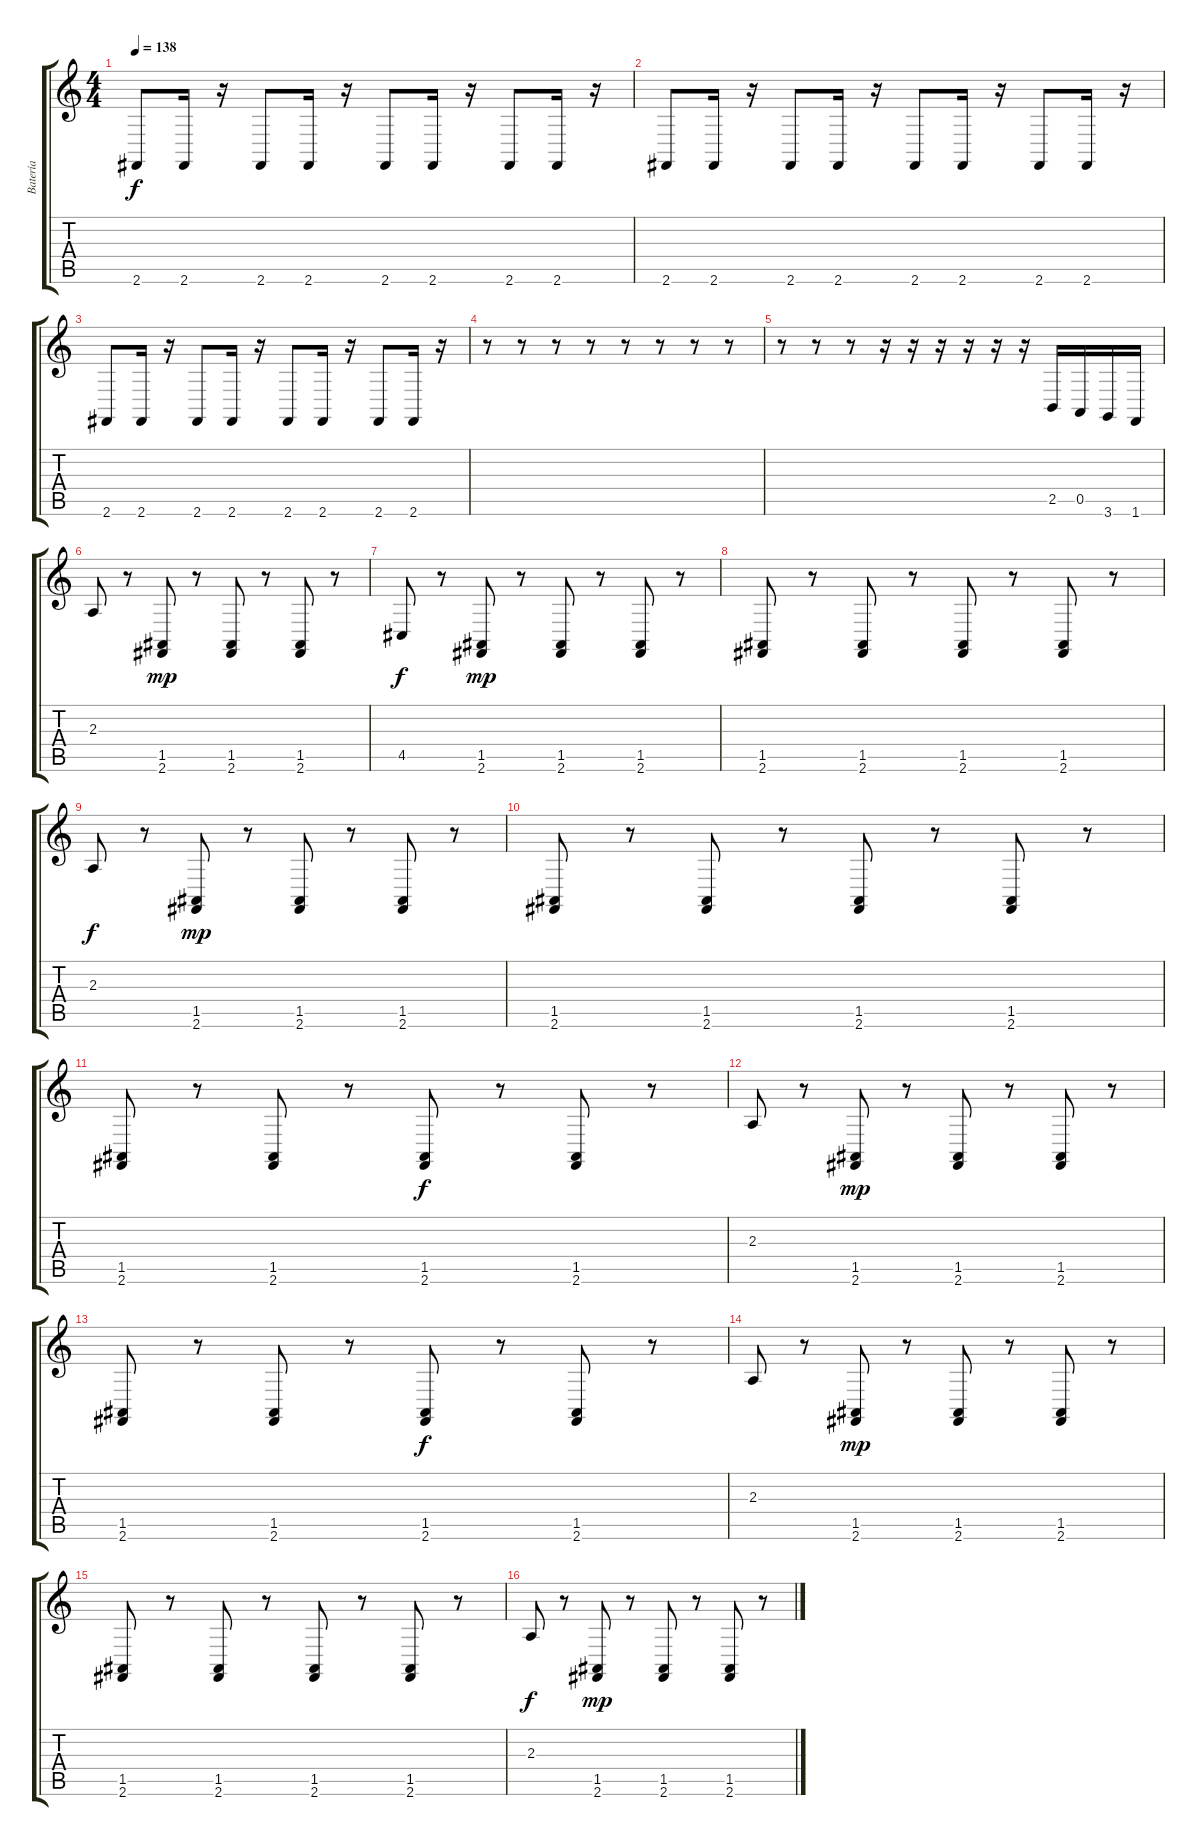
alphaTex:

\track ("Batería" "Batería") {instrument melodictom}
\staff {score tabs}
\tuning (E4 B3 G3 D3 A2 E2) {hide}
\ts (4 4)
\tempo 138
\clef g2
\ks c
2.6.8{dy f} 2.6.16 r.16 2.6.8 2.6.16 r.16 2.6.8 2.6.16 r.16 2.6.8 2.6.16 r.16 |
2.6.8 2.6.16 r.16 2.6.8 2.6.16 r.16 2.6.8 2.6.16 r.16 2.6.8 2.6.16 r.16 |
2.6.8 2.6.16 r.16 2.6.8 2.6.16 r.16 2.6.8 2.6.16 r.16 2.6.8 2.6.16 r.16 |
r.8 r.8 r.8 r.8 r.8 r.8 r.8 r.8 |
r.8 r.8 r.8 r.16 r.16 r.16 r.16 r.16 r.16 2.5.16 0.5.16 3.6.16 1.6.16 |
2.3.8 r.8 (1.5 2.6).8{dy mp} r.8 (1.5 2.6).8 r.8 (1.5 2.6).8 r.8 |
4.5.8{dy f} r.8 (1.5 2.6).8{dy mp} r.8 (1.5 2.6).8 r.8 (1.5 2.6).8 r.8 |
(1.5 2.6).8 r.8 (1.5 2.6).8 r.8 (1.5 2.6).8 r.8 (1.5 2.6).8 r.8 |
2.3.8{dy f} r.8 (1.5 2.6).8{dy mp} r.8 (1.5 2.6).8 r.8 (1.5 2.6).8 r.8 |
(1.5 2.6).8 r.8 (1.5 2.6).8 r.8 (1.5 2.6).8 r.8 (1.5 2.6).8 r.8 |
(1.5 2.6).8 r.8 (1.5 2.6).8 r.8 (1.5 2.6).8{dy f} r.8 (1.5 2.6).8 r.8 |
2.3.8 r.8 (1.5 2.6).8{dy mp} r.8 (1.5 2.6).8 r.8 (1.5 2.6).8 r.8 |
(1.5 2.6).8 r.8 (1.5 2.6).8 r.8 (1.5 2.6).8{dy f} r.8 (1.5 2.6).8 r.8 |
2.3.8 r.8 (1.5 2.6).8{dy mp} r.8 (1.5 2.6).8 r.8 (1.5 2.6).8 r.8 |
(1.5 2.6).8 r.8 (1.5 2.6).8 r.8 (1.5 2.6).8 r.8 (1.5 2.6).8 r.8 |
2.3.8{dy f} r.8 (1.5 2.6).8{dy mp} r.8 (1.5 2.6).8 r.8 (1.5 2.6).8 r.8
